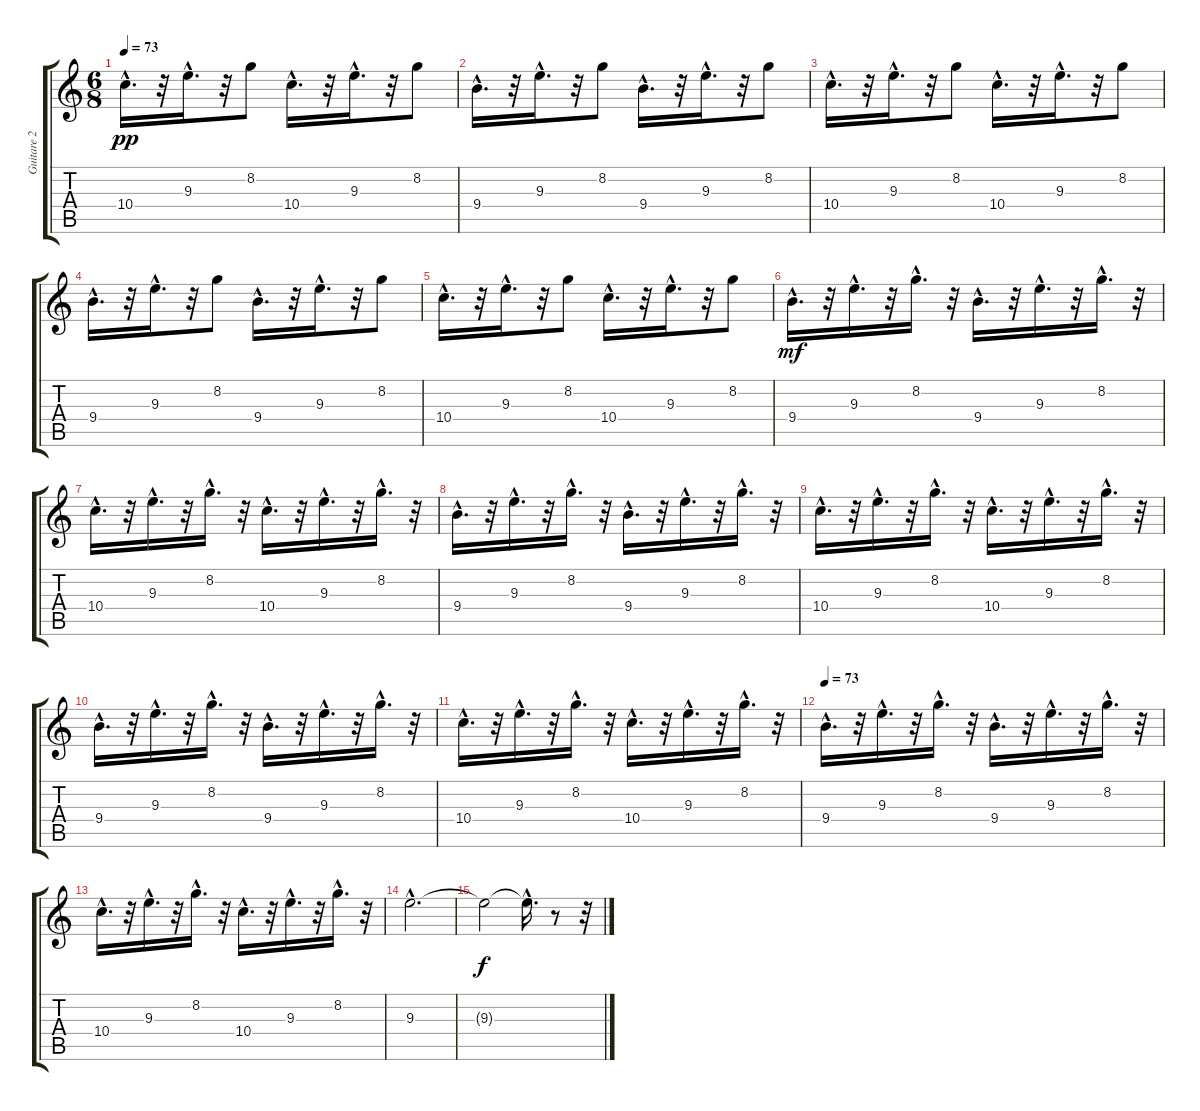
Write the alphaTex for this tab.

\track ("Guitare 2" "Guitare 2") {instrument acousticguitarnylon}
\staff {score tabs}
\tuning (E4 B3 G3 D3 A2 E2) {hide}
\ts (6 8)
\tempo 73
\clef g2
\ks c
10.4{hac}.16{d dy pp} r.32 9.3{hac}.16{d} r.32 8.2.8 10.4{hac}.16{d} r.32 9.3{hac}.16{d} r.32 8.2.8 |
9.4{hac}.16{d} r.32 9.3{hac}.16{d} r.32 8.2.8 9.4{hac}.16{d} r.32 9.3{hac}.16{d} r.32 8.2.8 |
10.4{hac}.16{d} r.32 9.3{hac}.16{d} r.32 8.2.8 10.4{hac}.16{d} r.32 9.3{hac}.16{d} r.32 8.2.8 |
9.4{hac}.16{d} r.32 9.3{hac}.16{d} r.32 8.2.8 9.4{hac}.16{d} r.32 9.3{hac}.16{d} r.32 8.2.8 |
10.4{hac}.16{d} r.32 9.3{hac}.16{d} r.32 8.2.8 10.4{hac}.16{d} r.32 9.3{hac}.16{d} r.32 8.2.8 |
9.4{hac}.16{d dy mf} r.32 9.3{hac}.16{d} r.32 8.2{hac}.16{d} r.32 9.4{hac}.16{d} r.32 9.3{hac}.16{d} r.32 8.2{hac}.16{d} r.32 |
10.4{hac}.16{d} r.32 9.3{hac}.16{d} r.32 8.2{hac}.16{d} r.32 10.4{hac}.16{d} r.32 9.3{hac}.16{d} r.32 8.2{hac}.16{d} r.32 |
9.4{hac}.16{d} r.32 9.3{hac}.16{d} r.32 8.2{hac}.16{d} r.32 9.4{hac}.16{d} r.32 9.3{hac}.16{d} r.32 8.2{hac}.16{d} r.32 |
10.4{hac}.16{d} r.32 9.3{hac}.16{d} r.32 8.2{hac}.16{d} r.32 10.4{hac}.16{d} r.32 9.3{hac}.16{d} r.32 8.2{hac}.16{d} r.32 |
9.4{hac}.16{d} r.32 9.3{hac}.16{d} r.32 8.2{hac}.16{d} r.32 9.4{hac}.16{d} r.32 9.3{hac}.16{d} r.32 8.2{hac}.16{d} r.32 |
10.4{hac}.16{d} r.32 9.3{hac}.16{d} r.32 8.2{hac}.16{d} r.32 10.4{hac}.16{d} r.32 9.3{hac}.16{d} r.32 8.2{hac}.16{d} r.32 |
\tempo 73
9.4{hac}.16{d} r.32 9.3{hac}.16{d} r.32 8.2{hac}.16{d} r.32 9.4{hac}.16{d} r.32 9.3{hac}.16{d} r.32 8.2{hac}.16{d} r.32 |
10.4{hac}.16{d} r.32 9.3{hac}.16{d} r.32 8.2{hac}.16{d} r.32 10.4{hac}.16{d} r.32 9.3{hac}.16{d} r.32 8.2{hac}.16{d} r.32 |
9.3{hac}.2{d} |
9.3{t}.2{dy f} 9.3{hac t}.16{d} r.8 r.32
